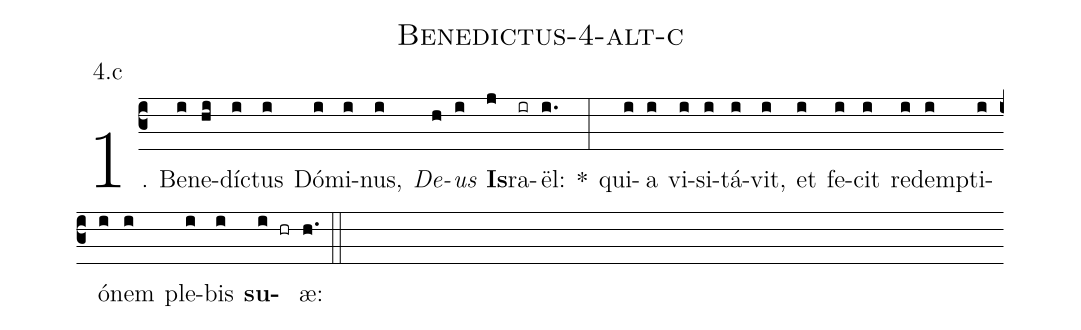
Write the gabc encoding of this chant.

name: Benedictus-4-alt-c;
annotation: 4.c;
%%
(c3)1. Be(i)ne(hi)díc(i)tus(i) Dó(i)mi(i)nus,(i) <i>De</i>(h)<i>us</i>(i) <b>Is</b>(j)ra(ir)ël:(i.) *(:) qui(i)a(i) vi(i)si(i)tá(i)vit,(i) et(i) fe(i)cit(i) red(i)emp(i)ti(i)ó(i)nem(i) ple(i)bis(i) <b>su</b>(i hr)æ:(h.) (::)
